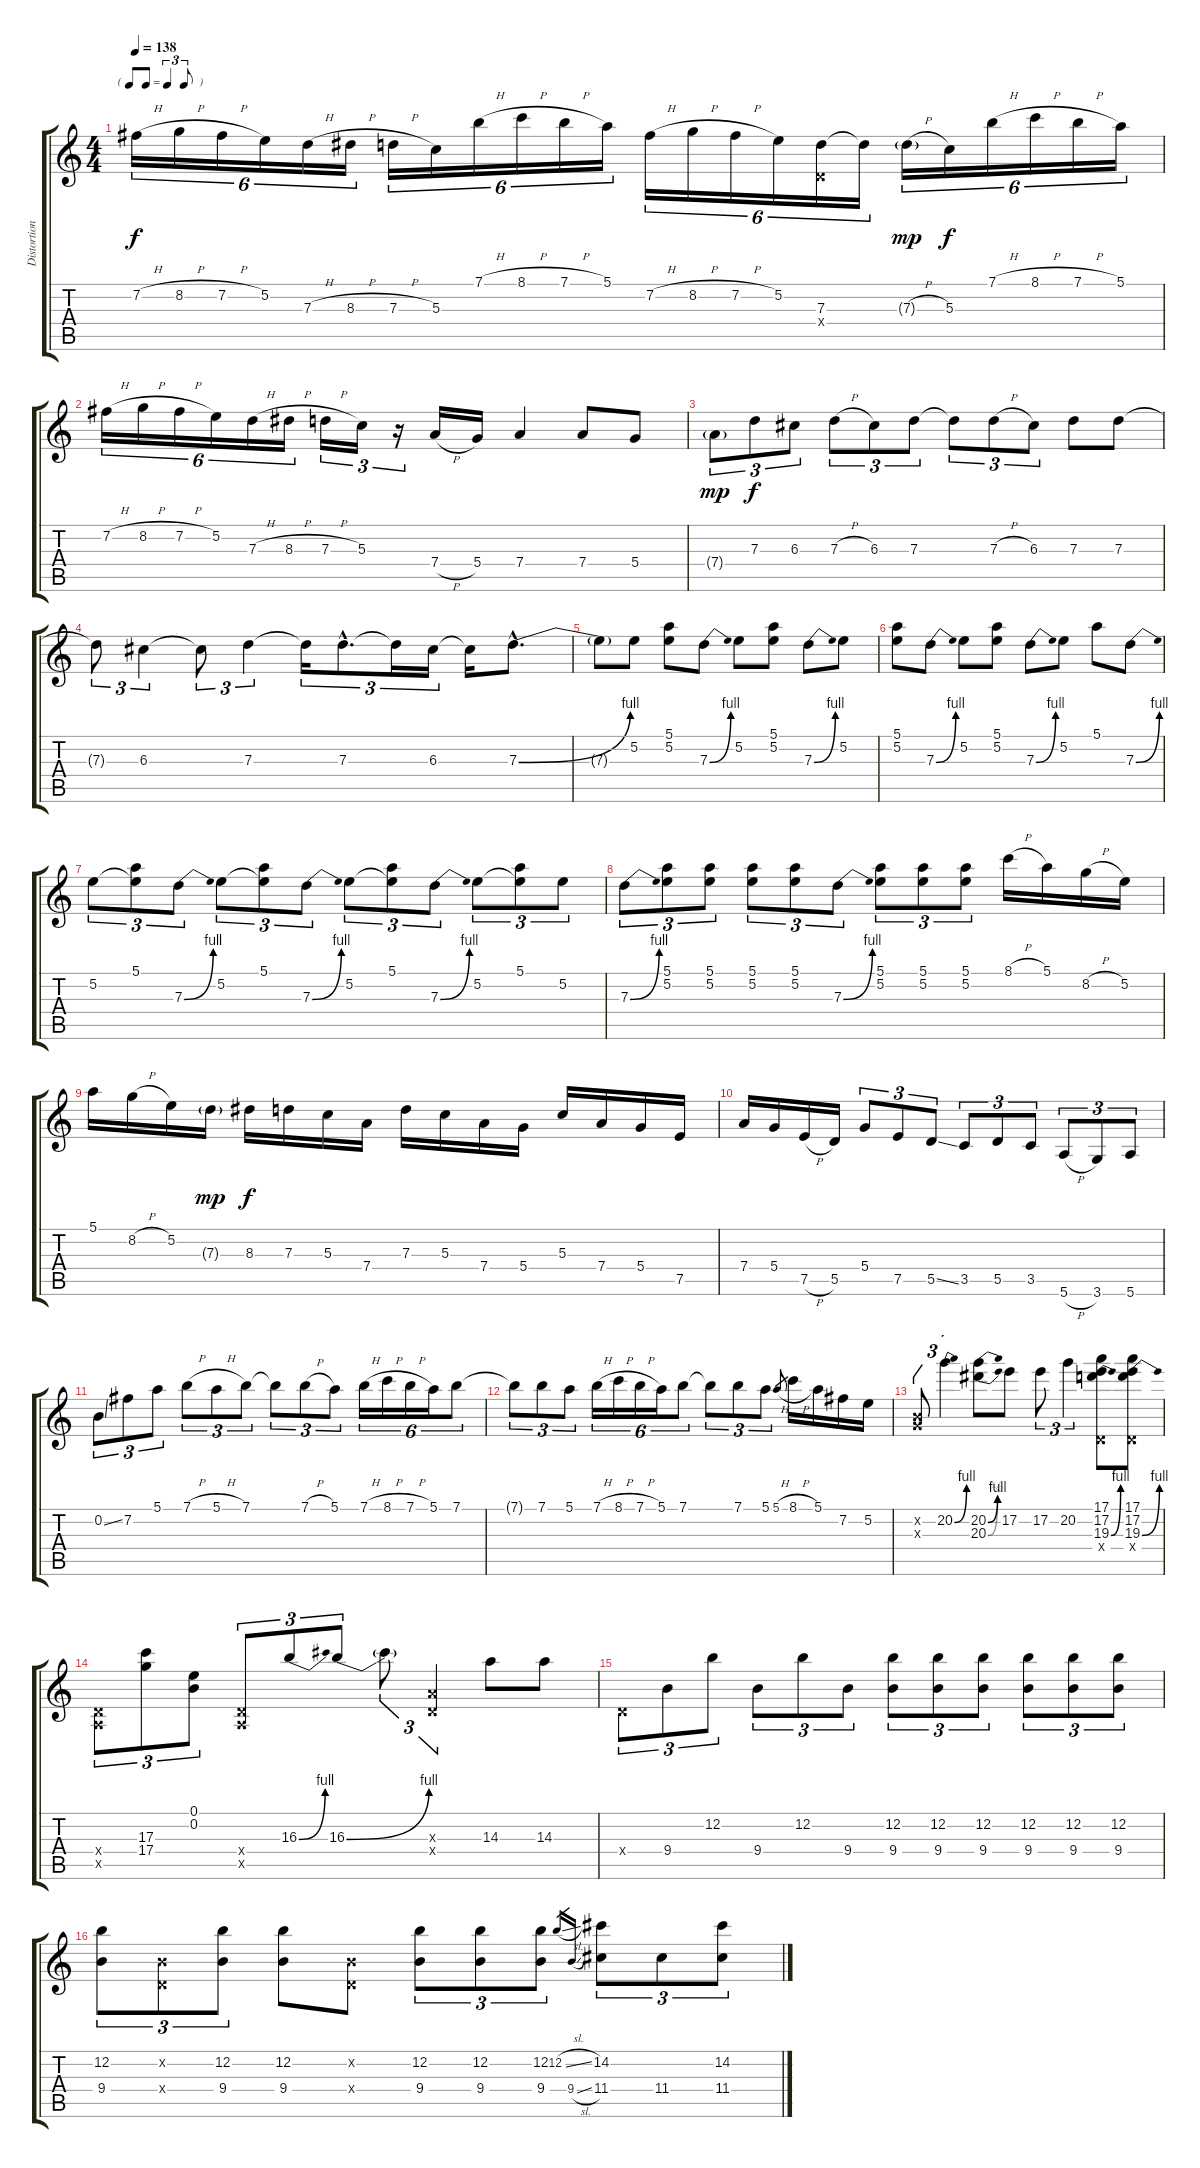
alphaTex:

\track ("Distortion Gtr" "Distortion") {instrument overdrivenguitar}
\staff {score tabs}
\tuning (E4 B3 G3 D3 A2 E2) {hide}
\ts (4 4)
\tf triplet8th
\tempo 138
\clef g2
\ks c
7.2{h}.16{tu (6 4) dy f} 8.2{h}.16{tu (6 4)} 7.2{h}.16{tu (6 4)} 5.2.16{tu (6 4)} 7.3{h}.16{tu (6 4)} 8.3{h}.16{tu (6 4)} 7.3{h}.16{tu (6 4)} 5.3.16{tu (6 4)} 7.1{h}.16{tu (6 4)} 8.1{h}.16{tu (6 4)} 7.1{h}.16{tu (6 4)} 5.1.16{tu (6 4)} 7.2{h}.16{tu (6 4)} 8.2{h}.16{tu (6 4)} 7.2{h}.16{tu (6 4)} 5.2.16{tu (6 4)} (7.3 0.4{x}).16{tu (6 4)} 7.3{t}.16{tu (6 4)} 7.3{h g}.16{tu (6 4) dy mp} 5.3.16{tu (6 4) dy f} 7.1{h}.16{tu (6 4)} 8.1{h}.16{tu (6 4)} 7.1{h}.16{tu (6 4)} 5.1.16{tu (6 4)} |
7.2{h}.16{tu (6 4)} 8.2{h}.16{tu (6 4)} 7.2{h}.16{tu (6 4)} 5.2.16{tu (6 4)} 7.3{h}.16{tu (6 4)} 8.3{h}.16{tu (6 4)} 7.3{h}.16{tu (3 2)} 5.3.16{tu (3 2)} r.16{tu (3 2)} 7.4{h}.16 5.4.16 7.4.4 7.4.8 5.4.8 |
7.4{g}.8{tu (3 2) dy mp} 7.3.8{tu (3 2) dy f} 6.3.8{tu (3 2)} 7.3{h}.8{tu (3 2)} 6.3.8{tu (3 2)} 7.3.8{tu (3 2)} 7.3{t}.8{tu (3 2)} 7.3{h}.8{tu (3 2)} 6.3.8{tu (3 2)} 7.3.8 7.3.8 |
7.3{t}.8{tu (3 2)} 6.3.4{tu (3 2)} 6.3{t}.8{tu (3 2)} 7.3.4{tu (3 2)} 7.3{t}.16{tu (3 2)} 7.3{hac}.8{d tu (3 2)} 7.3{t}.16{tu (3 2)} 6.3.16{tu (3 2)} 6.3{t}.16 7.3{be (bend 0 0 60 4) hac}.8{d} |
7.3{t}.8 5.2.8 (5.1 5.2).8 7.3{be (bend 0 0 60 4)}.8 5.2.8 (5.1 5.2).8 7.3{be (bend 0 0 60 4)}.8 5.2.8 |
(5.1 5.2).8 7.3{be (bend 0 0 60 4)}.8 5.2.8 (5.1 5.2).8 7.3{be (bend 0 0 60 4)}.8 5.2.8 5.1.8 7.3{be (bend 0 0 60 4)}.8 |
5.2.8{tu (3 2)} (5.1 5.2{t}).8{tu (3 2)} 7.3{be (bend 0 0 60 4)}.8{tu (3 2)} 5.2.8{tu (3 2)} (5.1 5.2{t}).8{tu (3 2)} 7.3{be (bend 0 0 60 4)}.8{tu (3 2)} 5.2.8{tu (3 2)} (5.1 5.2{t}).8{tu (3 2)} 7.3{be (bend 0 0 60 4)}.8{tu (3 2)} 5.2.8{tu (3 2)} (5.1 5.2{t}).8{tu (3 2)} 5.2.8{tu (3 2)} |
7.3{be (bend 0 0 60 4)}.8{tu (3 2)} (5.1 5.2).8{tu (3 2)} (5.1 5.2).8{tu (3 2)} (5.1 5.2).8{tu (3 2)} (5.1 5.2).8{tu (3 2)} 7.3{be (bend 0 0 60 4)}.8{tu (3 2)} (5.1 5.2).8{tu (3 2)} (5.1 5.2).8{tu (3 2)} (5.1 5.2).8{tu (3 2)} 8.1{h}.16 5.1.16 8.2{h}.16 5.2.16 |
5.1.16 8.2{h}.16 5.2.16 7.3{g}.16{dy mp} 8.3.16{dy f} 7.3.16 5.3.16 7.4.16 7.3.16 5.3.16 7.4.16 5.4.16 5.3.16 7.4.16 5.4.16 7.5.16 |
7.4.16 5.4.16 7.5{h}.16 5.5.16 5.4.8{tu (3 2)} 7.5.8{tu (3 2)} 5.5{ss}.8{tu (3 2)} 3.5.8{tu (3 2)} 5.5.8{tu (3 2)} 3.5.8{tu (3 2)} 5.6{h}.8{tu (3 2)} 3.6.8{tu (3 2)} 5.6.8{tu (3 2)} |
0.2{ss}.8{tu (3 2)} 7.2.8{tu (3 2)} 5.1.8{tu (3 2)} 7.1{h}.8{tu (3 2)} 5.1{h}.8{tu (3 2)} 7.1.8{tu (3 2)} 7.1{t}.8{tu (3 2)} 7.1{h}.8{tu (3 2)} 5.1.8{tu (3 2)} 7.1{h}.16{tu (6 4)} 8.1{h}.16{tu (6 4)} 7.1{h}.16{tu (6 4)} 5.1.16{tu (6 4)} 7.1.8{tu (6 4)} |
7.1{t}.8{tu (3 2)} 7.1.8{tu (3 2)} 5.1.8{tu (3 2)} 7.1{h}.16{tu (6 4)} 8.1{h}.16{tu (6 4)} 7.1{h}.16{tu (6 4)} 5.1.16{tu (6 4)} 7.1.8{tu (6 4)} 7.1{t}.8{tu (3 2)} 7.1.8{tu (3 2)} 5.1.8{tu (3 2)} 5.1{h}.8{gr} 8.1{h}.16 5.1.16 7.2.16 5.2.16 |
(0.2{x} 0.3{x}).8{tu (3 2)} 20.2{be (bend 0 0 60 4)}.4{tu (3 2)} (20.2{be (bend 0 0 60 4)} 20.3{be (bend 0 0 60 2)}).8 17.2.8 17.2.8{tu (3 2)} 20.2.4{tu (3 2)} (17.1 17.2 19.3{be (bend 0 0 60 4)} 0.4{x}).8 (17.1 17.2 19.3{be (bend 0 0 60 4)} 0.4{x}).8 |
(0.4{x} 0.5{x}).8{tu (3 2)} (17.3 17.4).8{tu (3 2)} (0.1 0.2).8{tu (3 2)} (0.4{x} 0.5{x}).8{tu (3 2)} 16.3{be (bend 0 0 60 4)}.8{tu (3 2)} 16.3{be (bend 0 0 60 4)}.8{tu (3 2)} 16.3{t}.8{tu (3 2)} (2.3{x} 0.4{x}).4{tu (3 2)} 14.3.8 14.3.8 |
0.4{x}.8{tu (3 2)} 9.4.8{tu (3 2)} 12.2.8{tu (3 2)} 9.4.8{tu (3 2)} 12.2.8{tu (3 2)} 9.4.8{tu (3 2)} (12.2 9.4).8{tu (3 2)} (12.2 9.4).8{tu (3 2)} (12.2 9.4).8{tu (3 2)} (12.2 9.4).8{tu (3 2)} (12.2 9.4).8{tu (3 2)} (12.2 9.4).8{tu (3 2)} |
(12.2 9.4).8{tu (3 2)} (0.2{x} 0.4{x}).8{tu (3 2)} (12.2 9.4).8{tu (3 2)} (12.2 9.4).8 (0.2{x} 0.4{x}).8 (12.2 9.4).8{tu (3 2)} (12.2 9.4).8{tu (3 2)} (12.2 9.4).8{tu (3 2)} 12.2{sl}.16{gr} 9.4{sl}.16{gr} (14.2 11.4).8{tu (3 2)} 11.4.8{tu (3 2)} (14.2 11.4).8{tu (3 2)}
